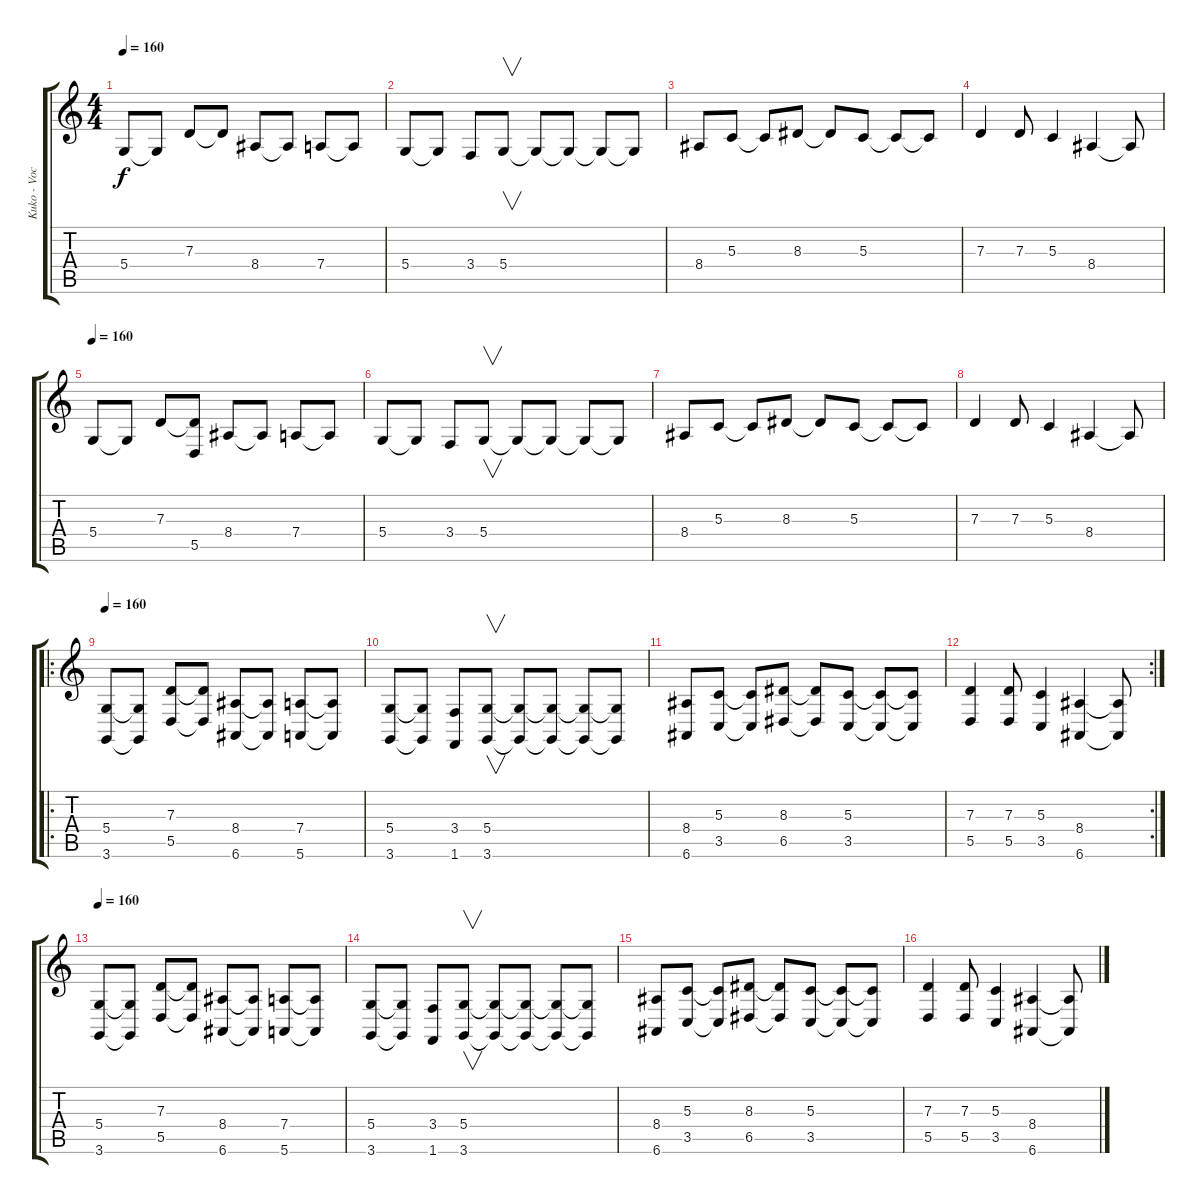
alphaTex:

\track ("Kuko - Vocals" "Kuko - Voc") {instrument lead2sawtooth}
\staff {score tabs}
\tuning (E4 B3 G3 D3 A2 E2) {hide}
\ts (4 4)
\tempo 160
\clef g2
\ks c
5.4.8{dy f} 5.4{t}.8 7.3.8 7.3{t}.8 8.4.8 8.4{t}.8 7.4.8 7.4{t}.8 |
5.4.8 5.4{t}.8 3.4.8 5.4.8{v} 5.4{t}.8 5.4{t}.8 5.4{t}.8 5.4{t}.8 |
8.4.8 5.3.8 5.3{t}.8 8.3.8 8.3{t}.8 5.3.8 5.3{t}.8 5.3{t}.8 |
7.3.4 7.3.8 5.3.4 8.4.4 8.4{t}.8 |
\tempo 160
5.4.8 5.4{t}.8 7.3.8 (7.3{t} 5.5).8 8.4.8 8.4{t}.8 7.4.8 7.4{t}.8 |
5.4.8 5.4{t}.8 3.4.8 5.4.8{v} 5.4{t}.8 5.4{t}.8 5.4{t}.8 5.4{t}.8 |
8.4.8 5.3.8 5.3{t}.8 8.3.8 8.3{t}.8 5.3.8 5.3{t}.8 5.3{t}.8 |
7.3.4 7.3.8 5.3.4 8.4.4 8.4{t}.8 |
\ro
\tempo 160
(5.4 3.6).8 (5.4{t} 3.6{t}).8 (7.3 5.5).8 (7.3{t} 5.5{t}).8 (8.4 6.6).8 (8.4{t} 6.6{t}).8 (7.4 5.6).8 (7.4{t} 5.6{t}).8 |
(5.4 3.6).8 (5.4{t} 3.6{t}).8 (3.4 1.6).8 (5.4 3.6).8{v} (5.4{t} 3.6{t}).8 (5.4{t} 3.6{t}).8 (5.4{t} 3.6{t}).8 (5.4{t} 3.6{t}).8 |
(8.4 6.6).8 (5.3 3.5).8 (5.3{t} 3.5{t}).8 (8.3 6.5).8 (8.3{t} 6.5{t}).8 (5.3 3.5).8 (5.3{t} 3.5{t}).8 (5.3{t} 3.5{t}).8 |
\rc 2
(7.3 5.5).4 (7.3 5.5).8 (5.3 3.5).4 (8.4 6.6).4 (8.4{t} 6.6{t}).8 |
\tempo 160
(5.4 3.6).8{volume 12} (5.4{t} 3.6{t}).8 (7.3 5.5).8 (7.3{t} 5.5{t}).8 (8.4 6.6).8 (8.4{t} 6.6{t}).8 (7.4 5.6).8 (7.4{t} 5.6{t}).8 |
(5.4 3.6).8 (5.4{t} 3.6{t}).8 (3.4 1.6).8 (5.4 3.6).8{v} (5.4{t} 3.6{t}).8 (5.4{t} 3.6{t}).8 (5.4{t} 3.6{t}).8 (5.4{t} 3.6{t}).8 |
(8.4 6.6).8 (5.3 3.5).8 (5.3{t} 3.5{t}).8 (8.3 6.5).8 (8.3{t} 6.5{t}).8 (5.3 3.5).8 (5.3{t} 3.5{t}).8 (5.3{t} 3.5{t}).8 |
(7.3 5.5).4 (7.3 5.5).8 (5.3 3.5).4 (8.4 6.6).4 (8.4{t} 6.6{t}).8
